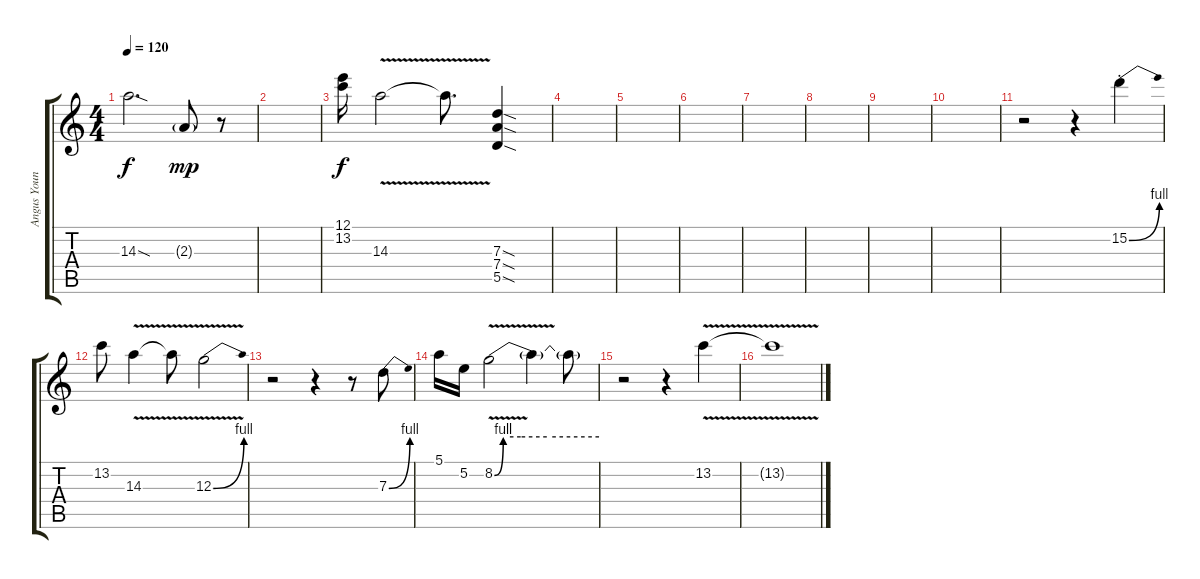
\track ("Angus Young (Lead Guitar)" "Angus Youn") {instrument overdrivenguitar}
\staff {score tabs}
\tuning (E4 B3 G3 D3 A2 E2) {hide}
\ts (4 4)
\tempo 120
\clef g2
\ks c
14.3{sod t}.2{d dy f} 2.3{g}.8{dy mp} r.8 |
|
(12.1 13.2).16{dy f} 14.3{v}.2 14.3{t}.8{d} (7.3{sod} 7.4{sod} 5.5{sod}).4 |
|
|
|
|
|
|
|
r.2 r.4 15.2{be (bend 0 0 60 4) st}.4 |
13.2.8 14.3{v}.4 14.3{t}.8 12.3{be (bend 0 0 60 4) v}.2 |
r.2 r.4 r.8 7.3{be (bend 0 0 60 4)}.8 |
5.1.16 5.2.16 8.2{be (custom 0 0 5 4 15 4 30 4 60 4) v}.2 8.2{t}.4 8.2{t}.8 |
r.2 r.4 13.2{v}.4 |
13.2{t}.1
